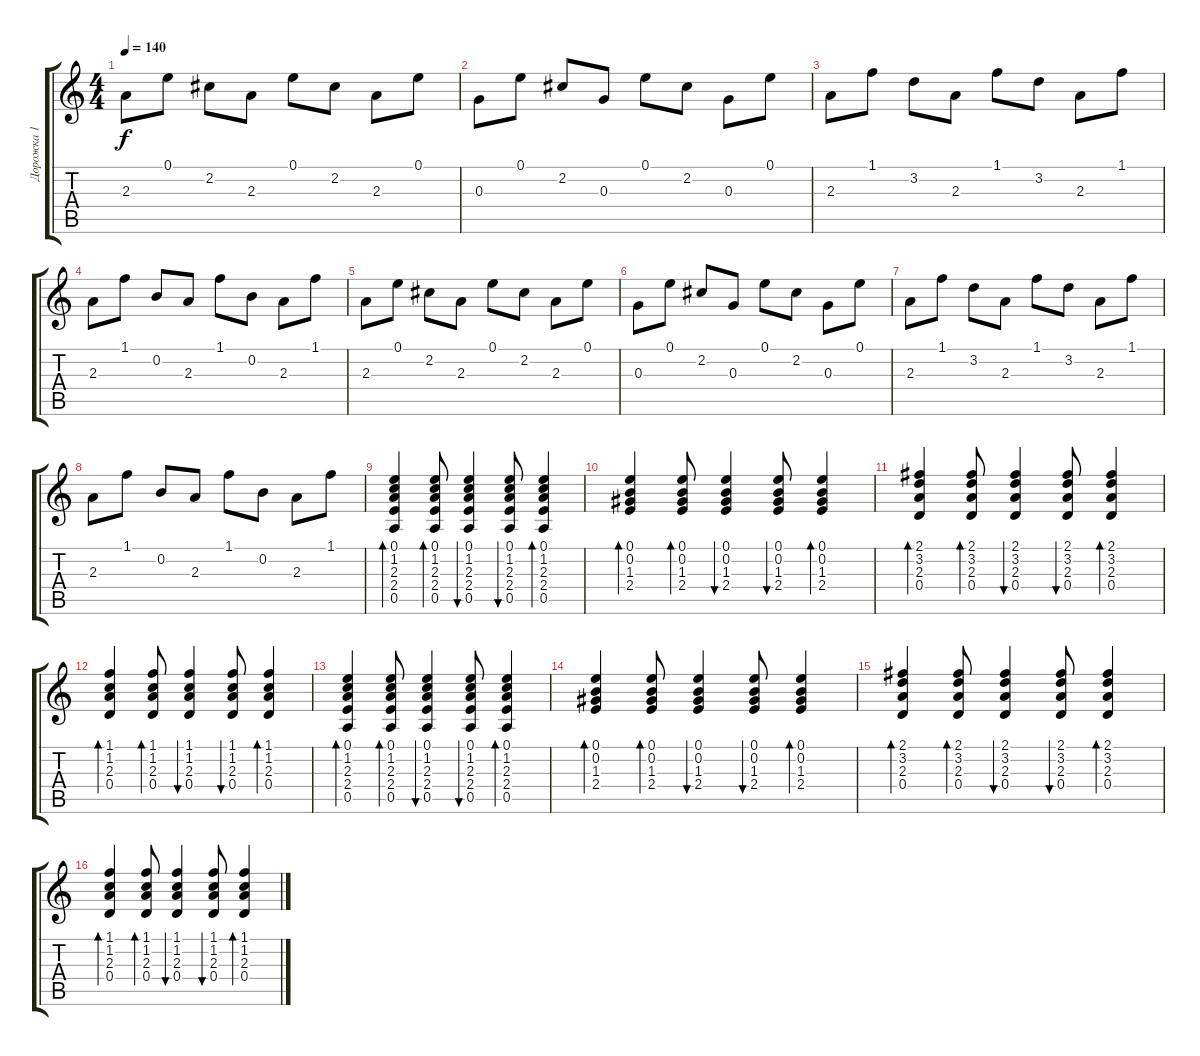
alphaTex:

\track ("Дорожка 1" "Дорожка 1") {instrument acousticguitarsteel}
\staff {score tabs}
\tuning (E4 B3 G3 D3 A2 E2) {hide}
\ts (4 4)
\tempo 140
\clef g2
\ks c
2.3.8{dy f} 0.1.8 2.2.8 2.3.8 0.1.8 2.2.8 2.3.8 0.1.8 |
0.3.8 0.1.8 2.2.8 0.3.8 0.1.8 2.2.8 0.3.8 0.1.8 |
2.3.8 1.1.8 3.2.8 2.3.8 1.1.8 3.2.8 2.3.8 1.1.8 |
2.3.8 1.1.8 0.2.8 2.3.8 1.1.8 0.2.8 2.3.8 1.1.8 |
2.3.8 0.1.8 2.2.8 2.3.8 0.1.8 2.2.8 2.3.8 0.1.8 |
0.3.8 0.1.8 2.2.8 0.3.8 0.1.8 2.2.8 0.3.8 0.1.8 |
2.3.8 1.1.8 3.2.8 2.3.8 1.1.8 3.2.8 2.3.8 1.1.8 |
2.3.8 1.1.8 0.2.8 2.3.8 1.1.8 0.2.8 2.3.8 1.1.8 |
(0.1 1.2 2.3 2.4 0.5).4{bd 60 volume 11 balance 3} (0.1 1.2 2.3 2.4 0.5).8{bd 60} (0.1 1.2 2.3 2.4 0.5).4{bu 60} (0.1 1.2 2.3 2.4 0.5).8{bu 60} (0.1 1.2 2.3 2.4 0.5).4{bd 60} |
(0.1 0.2 1.3 2.4).4{bd 60} (0.1 0.2 1.3 2.4).8{bd 60} (0.1 0.2 1.3 2.4).4{bu 60} (0.1 0.2 1.3 2.4).8{bu 60} (0.1 0.2 1.3 2.4).4{bd 60} |
(2.1 3.2 2.3 0.4).4{bd 60} (2.1 3.2 2.3 0.4).8{bd 60} (2.1 3.2 2.3 0.4).4{bu 60} (2.1 3.2 2.3 0.4).8{bu 60} (2.1 3.2 2.3 0.4).4{bd 60} |
(1.1 1.2 2.3 0.4).4{bd 60} (1.1 1.2 2.3 0.4).8{bd 60} (1.1 1.2 2.3 0.4).4{bu 60} (1.1 1.2 2.3 0.4).8{bu 60} (1.1 1.2 2.3 0.4).4{bd 60} |
(0.1 1.2 2.3 2.4 0.5).4{bd 60} (0.1 1.2 2.3 2.4 0.5).8{bd 60} (0.1 1.2 2.3 2.4 0.5).4{bu 60} (0.1 1.2 2.3 2.4 0.5).8{bu 60} (0.1 1.2 2.3 2.4 0.5).4{bd 60} |
(0.1 0.2 1.3 2.4).4{bd 60} (0.1 0.2 1.3 2.4).8{bd 60} (0.1 0.2 1.3 2.4).4{bu 60} (0.1 0.2 1.3 2.4).8{bu 60} (0.1 0.2 1.3 2.4).4{bd 60} |
(2.1 3.2 2.3 0.4).4{bd 60} (2.1 3.2 2.3 0.4).8{bd 60} (2.1 3.2 2.3 0.4).4{bu 60} (2.1 3.2 2.3 0.4).8{bu 60} (2.1 3.2 2.3 0.4).4{bd 60} |
(1.1 1.2 2.3 0.4).4{bd 60} (1.1 1.2 2.3 0.4).8{bd 60} (1.1 1.2 2.3 0.4).4{bu 60} (1.1 1.2 2.3 0.4).8{bu 60} (1.1 1.2 2.3 0.4).4{bd 60}
